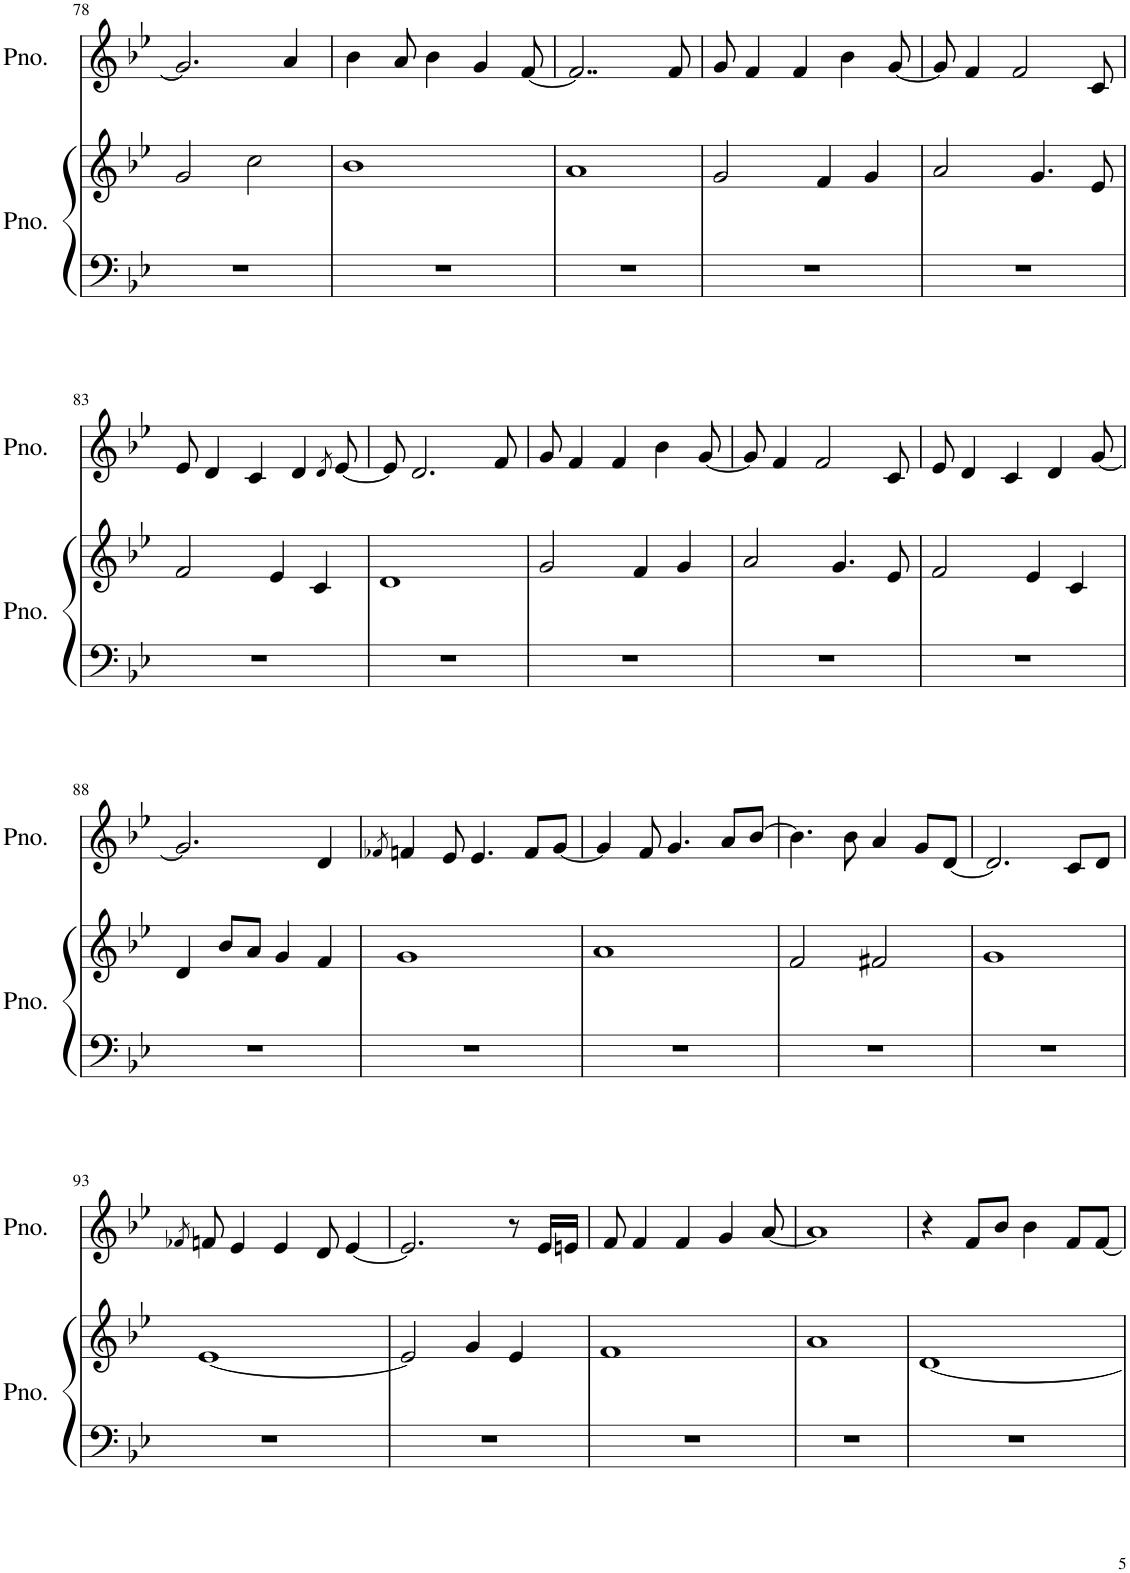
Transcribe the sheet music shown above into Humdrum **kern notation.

**kern	**kern	**kern
*part2	*part2	*part1
*staff3	*staff2	*staff1
*I"Piano	*	*I"Piano
*I'Pno.	*	*I'Pno.
!!LO:PB:g=z
*clefF4	*clefG2	*clefG2
*k[b-e-]	*k[b-e-]	*k[b-e-]
*M4/4	*M4/4	*M4/4
=78	=78	=78
1r	2g/	2.g/]
.	2cc\	.
.	.	4a/
=79	=79	=79
1r	1b-	4b-\
.	.	8a/
.	.	4b-\
.	.	4g/
.	.	[8f/
=80	=80	=80
1r	1a	2..f/]
.	.	8f/
=81	=81	=81
1r	2g/	8g/
.	.	4f/
.	.	4f/
.	4f/	.
.	.	4b-\
.	4g/	.
.	.	[8g/
=82	=82	=82
1r	2a/	8g/]
.	.	4f/
.	.	2f/
.	4.g/	.
.	8e-/	8c/
!!LO:LB:g=z
=83	=83	=83
1r	2f/	8e-/
.	.	4d/
.	.	4c/
.	4e-/	.
.	.	4d/
.	4c/	.
.	.	8qd/
.	.	[8e-/
=84	=84	=84
1r	1d	8e-/]
.	.	2.d/
.	.	8f/
=85	=85	=85
1r	2g/	8g/
.	.	4f/
.	.	4f/
.	4f/	.
.	.	4b-\
.	4g/	.
.	.	[8g/
=86	=86	=86
1r	2a/	8g/]
.	.	4f/
.	.	2f/
.	4.g/	.
.	8e-/	8c/
=87	=87	=87
1r	2f/	8e-/
.	.	4d/
.	.	4c/
.	4e-/	.
.	.	4d/
.	4c/	.
.	.	[8g/
!!LO:LB:g=z
=88	=88	=88
1r	4d/	2.g/]
.	8b-/L	.
.	8a/J	.
.	4g/	.
.	4f/	4d/
=89	=89	=89
.	.	8qf-X/
1r	1g	4fn/
.	.	8e-/
.	.	4.e-/
.	.	8f/L
.	.	[8g/J
=90	=90	=90
1r	1a	4g/]
.	.	8f/
.	.	4.g/
.	.	8a/L
.	.	[8b-/J
=91	=91	=91
1r	2f/	4.b-\]
.	.	8b-\
.	2f#X/	4a/
.	.	8g/L
.	.	[8d/J
=92	=92	=92
1r	1g	2.d/]
.	.	8c/L
.	.	8d/J
!!LO:LB:g=z
=93	=93	=93
.	.	8qf-X/
1r	[1e-	8fn/
.	.	4e-/
.	.	4e-/
.	.	8d/
.	.	[4e-/
=94	=94	=94
1r	2e-/]	2.e-/]
.	4g/	.
.	4e-/	8r
.	.	16e-/LL
.	.	16en/JJ
=95	=95	=95
1r	1f	8f/
.	.	4f/
.	.	4f/
.	.	4g/
.	.	[8a/
=96	=96	=96
1r	1a	1a]
=97	=97	=97
1r	[1d	4r
.	.	8f/L
.	.	8b-/J
.	.	4b-\
.	.	8f/L
.	.	[8f/J
=	=	=
*-	*-	*-
